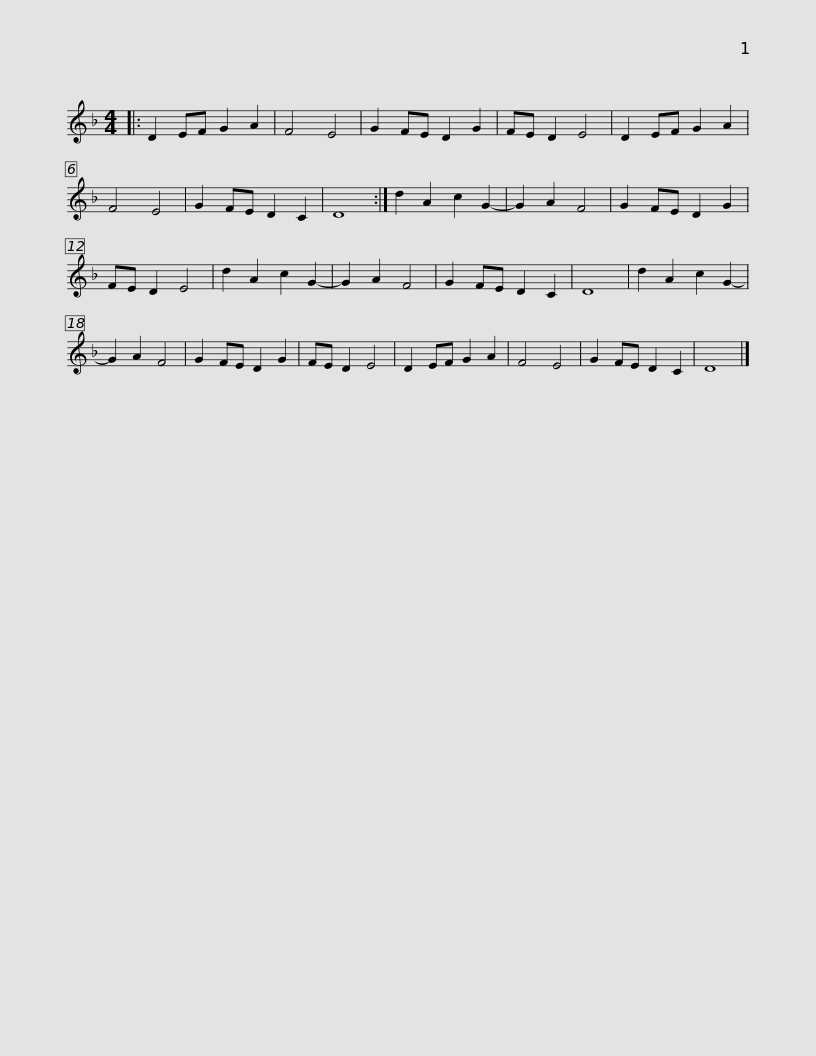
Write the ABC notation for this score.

X:1
L:1/8
M:4/4
I:linebreak $
K:Dmin
V:1 treble
V:1
|: D2 EF G2 A2 | F4 E4 | G2 FE D2 G2 | FE D2 E4 | D2 EF G2 A2 | %5
 F4 E4 | G2 FE D2 C2 | D8 :| d2 A2 c2 G2- | G2 A2 F4 |$ %10
 G2 FE D2 G2 | FE D2 E4 | d2 A2 c2 G2- | G2 A2 F4 | G2 FE D2 C2 | %15
 D8 | d2 A2 c2 G2- | G2 A2 F4 | G2 FE D2 G2 | FE D2 E4 |$ %20
 D2 EF G2 A2 | F4 E4 | G2 FE D2 C2 | D8 |] %24
